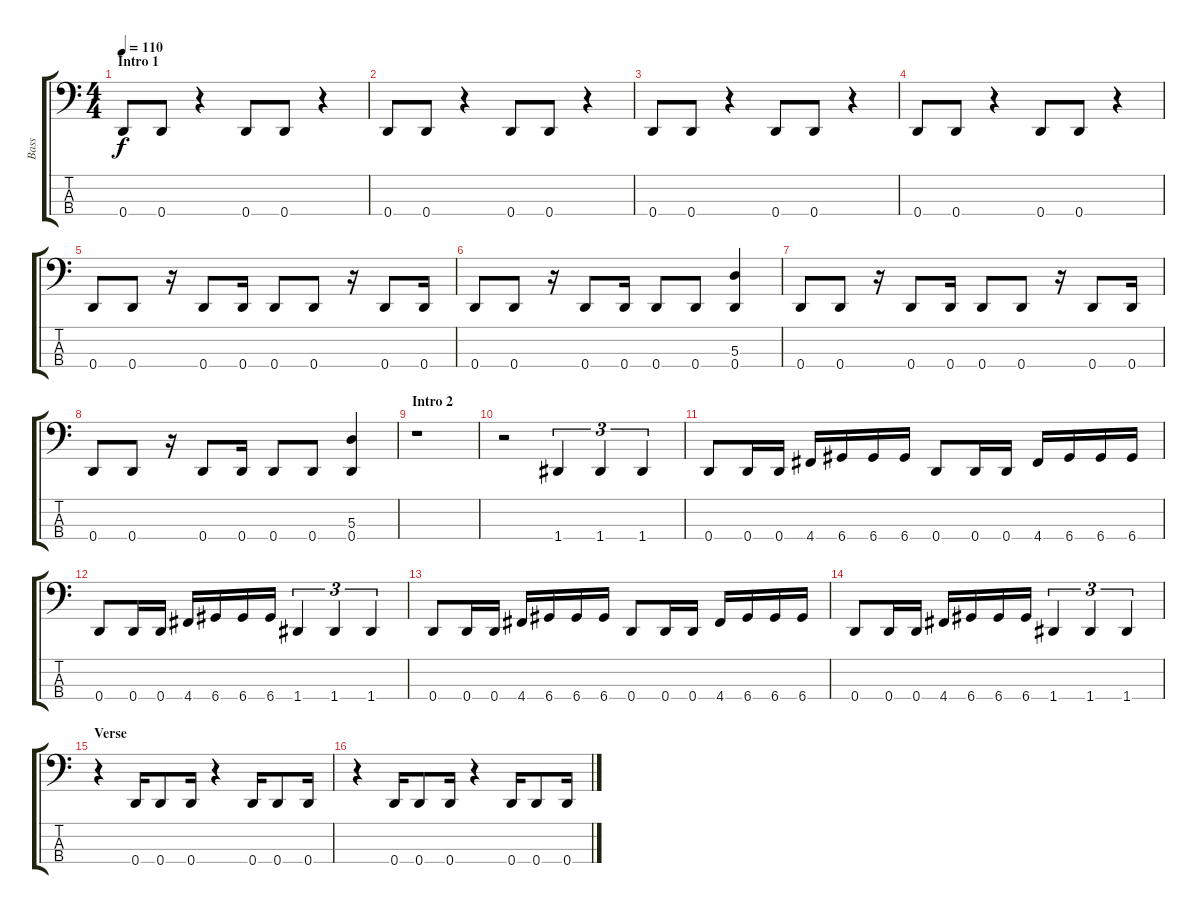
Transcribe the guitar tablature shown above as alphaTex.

\track ("Bass" "Bass") {instrument electricbassfinger}
\staff {score tabs}
\tuning (G2 D2 A1 D1) {hide}
\ts (4 4)
\section ("" "Intro 1")
\tempo 110
\clef f4
\ks c
0.4.8{dy f instrument electricbassfinger} 0.4.8 r.4 0.4.8 0.4.8 r.4 |
0.4.8 0.4.8 r.4 0.4.8 0.4.8 r.4 |
0.4.8 0.4.8 r.4 0.4.8 0.4.8 r.4 |
0.4.8 0.4.8 r.4 0.4.8 0.4.8 r.4 |
0.4.8 0.4.8 r.16 0.4.8 0.4.16 0.4.8 0.4.8 r.16 0.4.8 0.4.16 |
0.4.8 0.4.8 r.16 0.4.8 0.4.16 0.4.8 0.4.8 (5.3 0.4).4 |
0.4.8 0.4.8 r.16 0.4.8 0.4.16 0.4.8 0.4.8 r.16 0.4.8 0.4.16 |
0.4.8 0.4.8 r.16 0.4.8 0.4.16 0.4.8 0.4.8 (5.3 0.4).4 |
\section ("" "Intro 2")
r.1 |
r.2 1.4.4{tu (3 2)} 1.4.4{tu (3 2)} 1.4.4{tu (3 2)} |
0.4.8 0.4.16 0.4.16 4.4.16 6.4.16 6.4.16 6.4.16 0.4.8 0.4.16 0.4.16 4.4.16 6.4.16 6.4.16 6.4.16 |
0.4.8 0.4.16 0.4.16 4.4.16 6.4.16 6.4.16 6.4.16 1.4.4{tu (3 2)} 1.4.4{tu (3 2)} 1.4.4{tu (3 2)} |
0.4.8 0.4.16 0.4.16 4.4.16 6.4.16 6.4.16 6.4.16 0.4.8 0.4.16 0.4.16 4.4.16 6.4.16 6.4.16 6.4.16 |
0.4.8 0.4.16 0.4.16 4.4.16 6.4.16 6.4.16 6.4.16 1.4.4{tu (3 2)} 1.4.4{tu (3 2)} 1.4.4{tu (3 2)} |
\section ("" "Verse")
r.4 0.4.16 0.4.8 0.4.16 r.4 0.4.16 0.4.8 0.4.16 |
r.4 0.4.16 0.4.8 0.4.16 r.4 0.4.16 0.4.8 0.4.16
